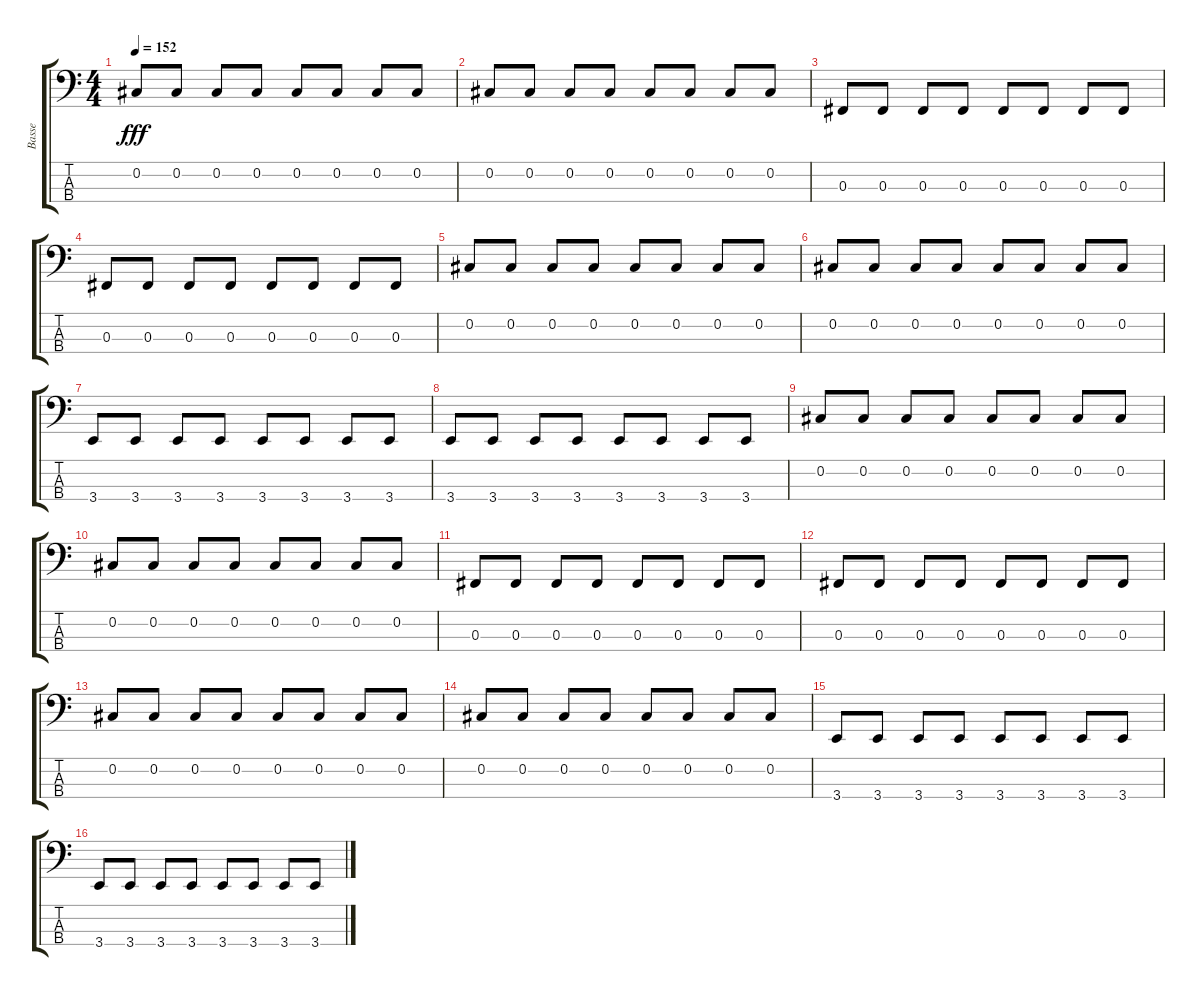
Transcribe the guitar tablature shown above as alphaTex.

\track ("Basse" "Basse") {instrument electricbassfinger}
\staff {score tabs}
\tuning (Gb2 Db2 Gb1 Db1) {hide}
\ts (4 4)
\tempo 152
\clef f4
\ks c
0.2.8{dy fff volume 16} 0.2.8 0.2.8 0.2.8 0.2.8 0.2.8 0.2.8 0.2.8 |
0.2.8 0.2.8 0.2.8 0.2.8 0.2.8 0.2.8 0.2.8 0.2.8 |
0.3.8 0.3.8 0.3.8 0.3.8 0.3.8 0.3.8 0.3.8 0.3.8 |
0.3.8 0.3.8 0.3.8 0.3.8 0.3.8 0.3.8 0.3.8 0.3.8 |
0.2.8{volume 16} 0.2.8 0.2.8 0.2.8 0.2.8 0.2.8 0.2.8 0.2.8 |
0.2.8 0.2.8 0.2.8 0.2.8 0.2.8 0.2.8 0.2.8 0.2.8 |
3.4.8 3.4.8 3.4.8 3.4.8 3.4.8 3.4.8 3.4.8 3.4.8 |
3.4.8 3.4.8 3.4.8 3.4.8 3.4.8 3.4.8 3.4.8 3.4.8 |
0.2.8{volume 16} 0.2.8 0.2.8 0.2.8 0.2.8 0.2.8 0.2.8 0.2.8 |
0.2.8 0.2.8 0.2.8 0.2.8 0.2.8 0.2.8 0.2.8 0.2.8 |
0.3.8 0.3.8 0.3.8 0.3.8 0.3.8 0.3.8 0.3.8 0.3.8 |
0.3.8 0.3.8 0.3.8 0.3.8 0.3.8 0.3.8 0.3.8 0.3.8 |
0.2.8{volume 16} 0.2.8 0.2.8 0.2.8 0.2.8 0.2.8 0.2.8 0.2.8 |
0.2.8 0.2.8 0.2.8 0.2.8 0.2.8 0.2.8 0.2.8 0.2.8 |
3.4.8 3.4.8 3.4.8 3.4.8 3.4.8 3.4.8 3.4.8 3.4.8 |
3.4.8 3.4.8 3.4.8 3.4.8 3.4.8 3.4.8 3.4.8 3.4.8
